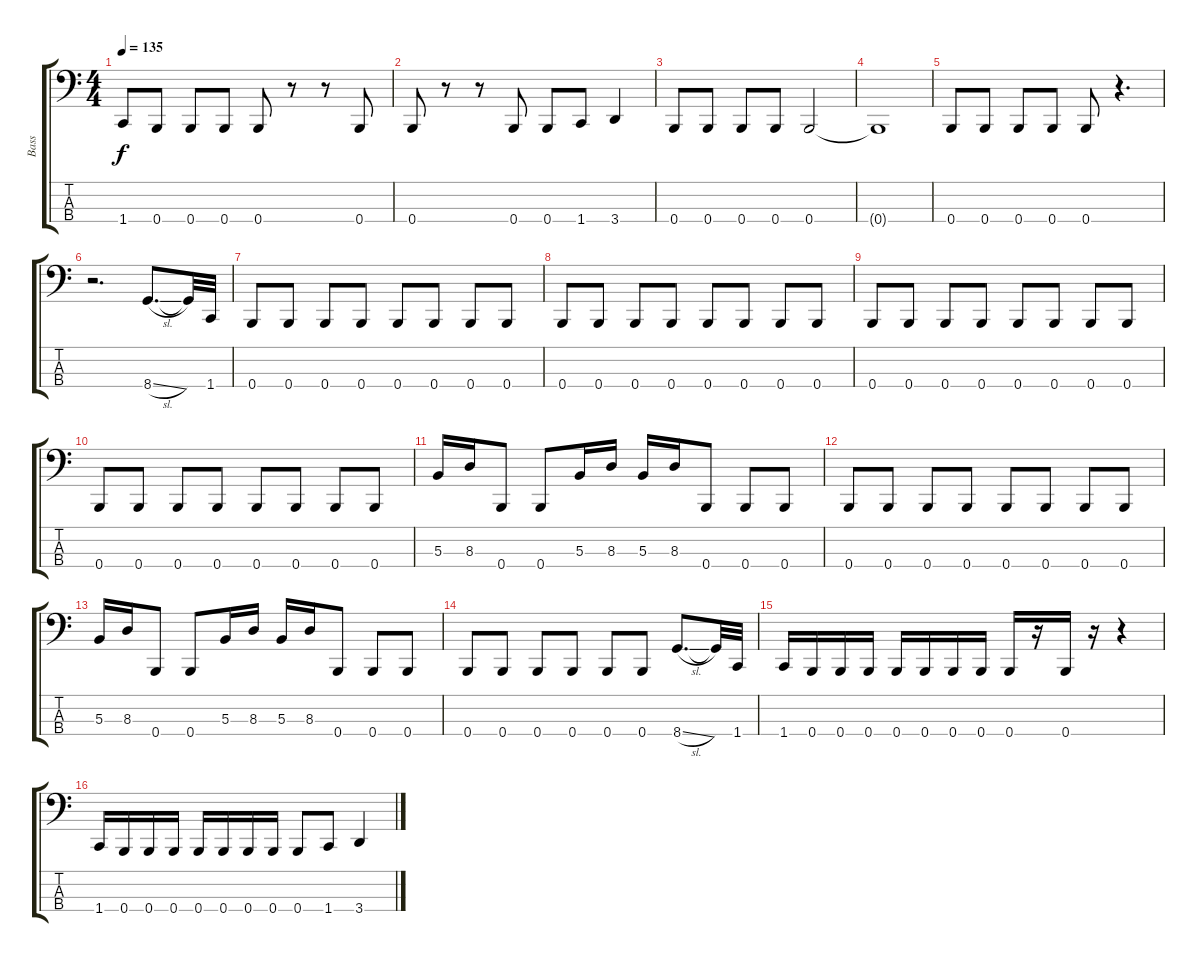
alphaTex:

\track ("Bass" "Bass") {instrument slapbass1}
\staff {score tabs}
\tuning (E2 B1 Gb1 B0) {hide}
\ts (4 4)
\tempo 135
\clef f4
\ks c
1.4.8{dy f} 0.4.8 0.4.8 0.4.8 0.4.8 r.8 r.8 0.4.8 |
0.4.8 r.8 r.8 0.4.8 0.4.8 1.4.8 3.4.4 |
0.4.8 0.4.8 0.4.8 0.4.8 0.4.2 |
0.4{t}.1 |
0.4.8 0.4.8 0.4.8 0.4.8 0.4.8 r.4{d} |
r.2{d} 8.4{sl}.8{d} 8.4{t}.32 1.4.32 |
0.4.8 0.4.8 0.4.8 0.4.8 0.4.8 0.4.8 0.4.8 0.4.8 |
0.4.8 0.4.8 0.4.8 0.4.8 0.4.8 0.4.8 0.4.8 0.4.8 |
0.4.8 0.4.8 0.4.8 0.4.8 0.4.8 0.4.8 0.4.8 0.4.8 |
0.4.8 0.4.8 0.4.8 0.4.8 0.4.8 0.4.8 0.4.8 0.4.8 |
5.3.16 8.3.16 0.4.8 0.4.8 5.3.16 8.3.16 5.3.16 8.3.16 0.4.8 0.4.8 0.4.8 |
0.4.8 0.4.8 0.4.8 0.4.8 0.4.8 0.4.8 0.4.8 0.4.8 |
5.3.16 8.3.16 0.4.8 0.4.8 5.3.16 8.3.16 5.3.16 8.3.16 0.4.8 0.4.8 0.4.8 |
0.4.8 0.4.8 0.4.8 0.4.8 0.4.8 0.4.8 8.4{sl}.8{d} 8.4{t}.32 1.4.32 |
1.4.16 0.4.16 0.4.16 0.4.16 0.4.16 0.4.16 0.4.16 0.4.16 0.4.16 r.16 0.4.16 r.16 r.4 |
1.4.16 0.4.16 0.4.16 0.4.16 0.4.16 0.4.16 0.4.16 0.4.16 0.4.8 1.4.8 3.4.4
